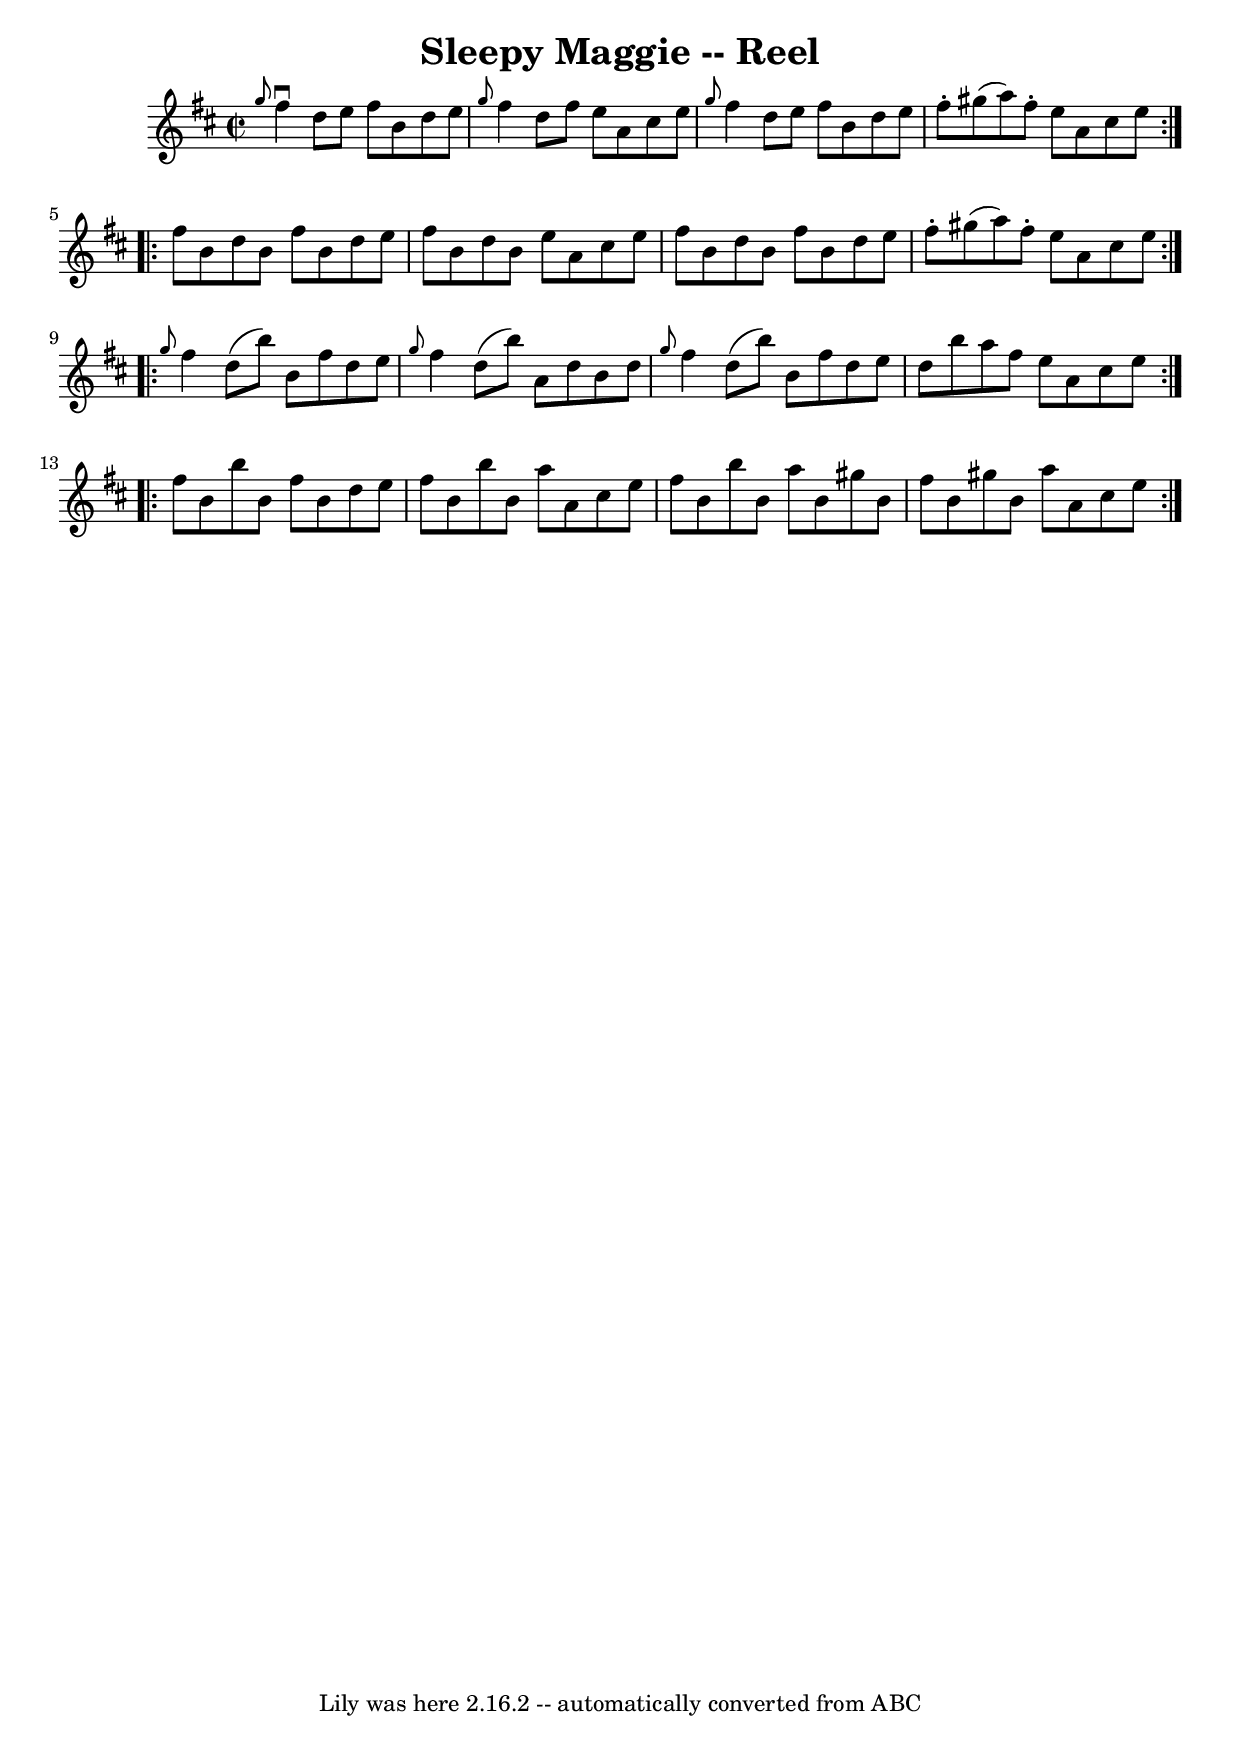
\version "2.16.2"
\include "Mammoth.ily"
\header {
  %% book = "Ryan's Mammoth Collection"
  crossRefNumber = "1"
  footnotes = "\\\\145"
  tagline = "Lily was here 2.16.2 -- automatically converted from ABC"
  title = "Sleepy Maggie -- Reel"

}
voicedefault =  {



  \repeat volta 2 {

    \override Staff.TimeSignature #'style = #'C
    \time 2/2 
    \key b \minor
    \grace { g''8  
	   } fis''4^\downbow d''8    
    e''8 fis''8 b'8 d''8 e''8    |
    \grace { g''8  
	   } fis''4  
    d''8 fis''8 e''8 a'8 cis''8 e''8    |
    \grace { g''8  

	   } fis''4 d''8 e''8 fis''8 b'8 d''8 e''8    |
    
    fis''8-. gis''8 (a''8) fis''8-. e''8 a'8 cis''8 e''8    

  } 
  \repeat volta 2 {
    fis''8 b'8 d''8 b'8 fis''8 b'8 d''8   
    e''8    |
    fis''8 b'8 d''8 b'8 e''8 a'8 cis''8    
    e''8    |
    fis''8 b'8 d''8 b'8 fis''8 b'8 d''8    
    e''8    |
    fis''8-. gis''8 (a''8) fis''8-. e''8 a'8    
    cis''8 e''8    
  } 
  \repeat volta 2 {
    \grace { g''8  
	   } fis''4 d''8 
    (b''8) b'8 fis''8 d''8 e''8    |
    \grace { g''8  
	   }   
    fis''4 d''8 (b''8) a'8 d''8 b'8 d''8    |
    \grace {   
      g''8  
    } fis''4 d''8 (b''8) b'8 fis''8 d''8 e''8    
    |
    d''8 b''8 a''8 fis''8 e''8 a'8 cis''8 e''8    

  } 
  \repeat volta 2 {
    fis''8 b'8 b''8 b'8 fis''8 b'8 d''8   
    e''8    |
    fis''8 b'8 b''8 b'8 a''8 a'8 cis''8    
    e''8    |
    fis''8 b'8 b''8 b'8 a''8 b'8 gis''8 b'8 
    |
    fis''8 b'8 gis''8 b'8 a''8 a'8 cis''8 e''8   
    
  }   

}

\score{
  <<

    \context Staff="default"
    {
      \voicedefault 
      
    }

  >>
  \layout {
    
  }
  \midi {
  }

}
